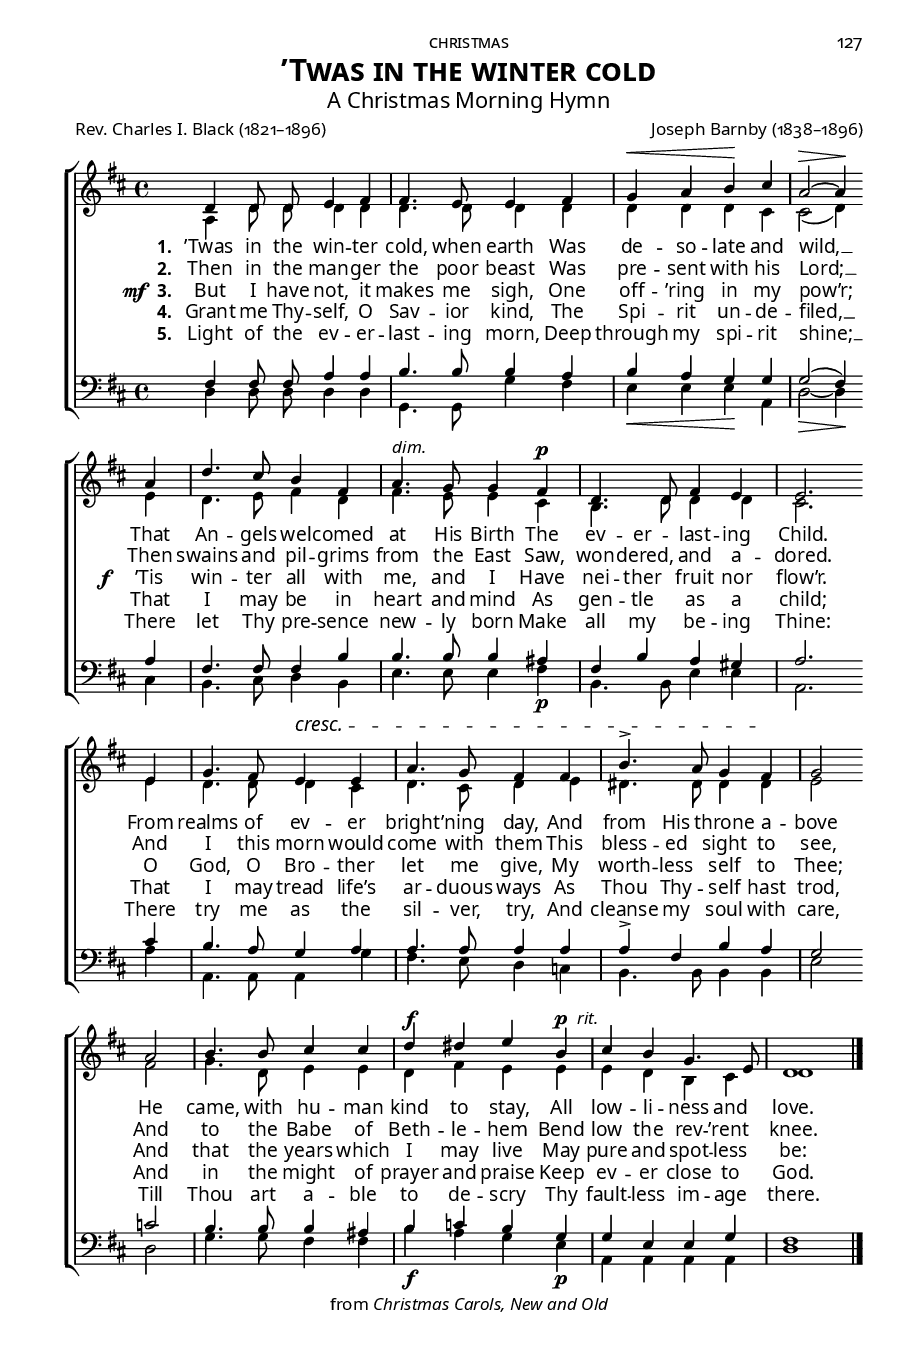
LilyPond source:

\version "2.14.2"
\include "util.ly"
\header {
  title = \markup{\override #'(font-name . "Garamond Premier Pro Semibold"){ \abs-fontsize #15 \smallCapsOldStyle"’Twas in the winter cold"}}
  subtitle = \markup{\override #'(font-name . "Garamond Premier Pro"){ \abs-fontsize #10.5 "A Christmas Morning Hymn"}}
  poet = \markup\oldStyleNum"Rev. Charles I. Black (1821–1896)"
  composer = \markup\oldStyleNum"Joseph Barnby (1838–1896)"
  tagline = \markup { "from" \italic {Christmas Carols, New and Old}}
}
\paper {
  %print-all-headers = ##f
  paper-height = 9\in
  paper-width = 6\in
  indent = 0\in
  %system-system-spacing = #'((basic-distance . 10) (padding . 0))
  system-system-spacing =
    #'((basic-distance . 0)
       (minimum-distance . 0)
       (padding . -5)
       (stretchability . 100))
  markup-system-spacing =
    #'((basic-distance . 2)
       (minimum-distance . 2)
       (padding . 1)
       (stretchability . 0))
  ragged-last-bottom = ##f
  ragged-bottom = ##f
  two-sided = ##t
  inner-margin = 0.5\in
  outer-margin = 0.25\in
  top-margin = 0.25\in
  bottom-margin = 0.25\in
  first-page-number = #127
  print-first-page-number = ##t
  headerLine = \markup{\override #'(font-name . "Garamond Premier Pro") \smallCapsOldStyle"christmas"}
  oddHeaderMarkup = \markup\fill-line{
     \override #'(font-name . "Garamond Premier Pro")\abs-fontsize #8.5
     \combine 
        \fill-line{"" \on-the-fly #print-page-number-check-first
        \oldStylePageNum""
        }
        \fill-line{\headerLine}
  }
  evenHeaderMarkup = \markup {
     \override #'(font-name . "Garamond Premier Pro")\abs-fontsize #8.5
     \combine
        \on-the-fly #print-page-number-check-first
        \oldStylePageNum""
        \fill-line{\headerLine}
  }
}
#(set-global-staff-size 15) \paper{ #(define fonts (make-pango-font-tree "GoudyOlSt BT" "Garamond Premier Pro" "Garamond Premier Pro" (/ 15 20))) }
global = {
  \key d \major
  \time 4/4
  \autoBeamOff
  \override DynamicLineSpanner #'staff-padding = #0.0
  \override DynamicLineSpanner #'Y-extent = #'(0 . 0)
}

sopMusic = \relative c' {
  d4 d8 d e4 fis |
  fis4. e8 e4 fis |
  g^\< a b\! cis |
  a2~^\> a4\! \bar""\break a4 |
  
  d4. cis8 b4 fis |
  a4.^\markup\italic"dim." g8 g4 fis^\p |
  d4. d8 fis4 e |
  e2. \bar""\break e4 |
  
  g4. fis8 e4^\cresc e |
  a4. g8 fis4 fis |
  b4.-> a8 g4 fis\! |
  g2 \bar""\break a |
  
  b4. b8 cis4 cis |
  d^\f dis e b^\markup{\dynamic"p" \italic" rit."} |
  cis b g4. e8 |
  d1 \bar "|."
}
sopWords = \lyricmode {
  
}

altoMusic = \relative c' {
  a4 d8 d d4 d |
  d4. d8 d4 d |
  d d d cis |
  cis2( d4) e |
  
  d4. e8 fis4 d |
  fis4. e8 e4 cis |
  b4. d8 d4 d |
  cis2. e4 |
  
  d4. d8 d4 cis |
  d4. cis8 d4 e |
  dis4. dis8 dis4 dis |
  e2 fis |
  
  g4. d8 e4 e |
  d4 fis e e |
  e d b cis |
  d1 \bar "|."
}
altoWords = \lyricmode {
  \dropLyricsIX
  \set stanza = #"1. "
  ’Twas in the win -- ter cold, when earth Was de -- so -- late and wild, __
  That An -- gels wel -- comed at His Birth The ev -- er -- last -- ing Child.
  From realms of ev -- er bright -- ’ning day, And from His throne a -- bove
  He came, with hu -- man kind to stay, All low -- li -- ness and love.
}
altoWordsII = \lyricmode {
  \dropLyricsIX
%\markup\italic
  \set stanza = #"2. "
  Then in the man -- ger the poor beast
  Was pre -- sent with his Lord; __
  Then swains and pil -- grims from the East
  Saw, won -- dered, and a -- dored.
  And I this morn would come with them
  This bless -- ed sight to see,
  And to the Babe of Beth -- le -- hem
  Bend low the rev -- ’rent knee.
}
altoWordsIII = {
  \dropLyricsIX
  \set stanza = \markup{\dynamic"mf " "3. "}
  \lyricmode {
    But I have not, it makes me sigh,
    One off -- ’ring in my pow’r;
  }
  \set stanza = \markup\dynamic"f "
  \lyricmode {
    ’Tis win -- ter all with me, and I
    Have nei -- ther fruit nor flow’r.
    O God, O Bro -- ther let me give,
    My worth -- less self to Thee;
    And that the years which I may live
    May pure and spot -- less be:
  }
}
altoWordsIV = \lyricmode {
  \dropLyricsIX
  \set stanza = #"4. "
  Grant me Thy -- self, O Sav -- ior kind,
  The Spi -- rit un -- de -- filed, __
  That I may be in heart and mind
  As gen -- tle as a child;
  That I may tread life’s ar -- duous ways
  As Thou Thy -- self hast trod,
  And in the might of prayer and praise
  Keep ev -- er close to God.
}
altoWordsV = \lyricmode {
  \dropLyricsIX
  \set stanza = #"5. "
  Light of the ev -- er -- last -- ing morn,
  Deep through my spi -- rit shine; __
  There let Thy pre  -- sence new -- ly born
  Make all my be -- ing Thine:
  There try me as the sil -- ver, try,
  And cleanse my soul with care,
  Till Thou art a -- ble to de -- scry
  Thy fault -- less im -- age there.
}
altoWordsVI = \lyricmode {
  \set stanza = #"6. "
  \set ignoreMelismata = ##t
}
tenorMusic = \relative c {
  fis4 fis8 fis a4 a |
  b4. b8 b4 a |
  b_\< a g\! g |
  g2(_\> fis4\!) a4 |
  
  fis4. fis8 fis4 b |
  b4. b8 b4 ais_\p |
  fis b a gis |
  a2. cis4 |
  
  b4. a8 g4 a |
  a4. a8 a4 a |
  a-> fis b a |
  g2 c |
  
  b4. b8 b4 ais |
  b_\f c b g_\p |
  g e e g |
  fis1 \bar "|."
}
tenorWords = \lyricmode {

}

bassMusic = \relative c {
  d4 d8 d d4 d |
  g,4. g8 g'4 fis |
  e e e a, |
  d2~ d4 cis |
  
  b4. cis8 d4 b |
  e4. e8 e4 fis |
  b,4. b8 e4 e |
  a,2. a'4 |
  
  a,4. a8 a4 g' |
  fis4. e8 d4 c |
  b4. b8 b4 b |
  e2 d |
  
  g4. g8 fis4 fis |
  b a g e |
  a, a a a |
  d1 \bar "|."
}
bassWords = \lyricmode {

}

pianoRH = \relative c' {
  
}
pianoLH = \relative c' {
  
}

\score {
  <<
   \new ChoirStaff <<
%    \new Lyrics = sopranos \with { \override VerticalAxisGroup #'nonstaff-relatedstaff-spacing = #'((basic-distance . 1)) }
    \new Staff = women <<
      \new Voice = "sopranos" { \voiceOne << \global \sopMusic >> }
      \new Voice = "altos" { \voiceTwo << \global \altoMusic >> }
    >>
   \new Staff = men <<
      \clef bass
      \new Voice = "tenors" { \voiceOne << \global \tenorMusic >> }
      \new Voice = "basses" { \voiceTwo << \global \bassMusic >> }
    >>
    \new Lyrics \with { alignAboveContext = #"women" \override VerticalAxisGroup #'nonstaff-relatedstaff-spacing = #'((basic-distance . 1))} \lyricsto "sopranos" \sopWords
     \new Lyrics = "altosVI"  \with { alignBelowContext = #"women" \override VerticalAxisGroup #'nonstaff-relatedstaff-spacing = #'((basic-distance . 1))} \lyricsto "tenors" \altoWordsVI
    \new Lyrics = "altosV"  \with { alignBelowContext = #"women" \override VerticalAxisGroup #'nonstaff-relatedstaff-spacing = #'((basic-distance . 1))} \lyricsto "tenors" \altoWordsV
    \new Lyrics = "altosIV"  \with { alignBelowContext = #"women" \override VerticalAxisGroup #'nonstaff-relatedstaff-spacing = #'((basic-distance . 1))} \lyricsto "tenors" \altoWordsIV
    \new Lyrics = "altosIII"  \with { alignBelowContext = #"women" \override VerticalAxisGroup #'nonstaff-relatedstaff-spacing = #'((basic-distance . 1))} \lyricsto "tenors" \altoWordsIII
    \new Lyrics = "altosII"  \with { alignBelowContext = #"women" \override VerticalAxisGroup #'nonstaff-relatedstaff-spacing = #'((basic-distance . 1))} \lyricsto "tenors" \altoWordsII
    \new Lyrics = "altos"  \with { alignBelowContext = #"women" \override VerticalAxisGroup #'nonstaff-relatedstaff-spacing = #'((padding . -0.5))} \lyricsto "tenors" \altoWords
    \new Lyrics \with { alignAboveContext = #"men" \override VerticalAxisGroup #'nonstaff-relatedstaff-spacing = #'((basic-distance . 1)) } \lyricsto "tenors" \tenorWords
    \new Lyrics \with { alignBelowContext = #"men" \override VerticalAxisGroup #'nonstaff-relatedstaff-spacing = #'((basic-distance . 1)) } \lyricsto "basses" \bassWords
  >>
%    \new PianoStaff << \new Staff { \new Voice { \pianoRH } } \new Staff { \clef "bass" \pianoLH } >>
  >>
  \layout {
    \context {
      \Score
      %\override SpacingSpanner #'base-shortest-duration = #(ly:make-moment 1 8)
      %\override SpacingSpanner #'common-shortest-duration = #(ly:make-moment 1 4)
    }
    \context {
      % Remove all empty staves
      % \Staff \RemoveEmptyStaves \override VerticalAxisGroup #'remove-first = ##t
    }
    \context {
      \Lyrics
      \override LyricText #'X-offset = #center-on-word
    }
  }
  \midi {
    \tempo 4 = 80
    \set Staff.midiInstrument = "flute"
  
    \context {
      \Voice
      \remove "Dynamic_performer"
    }
  }
}
